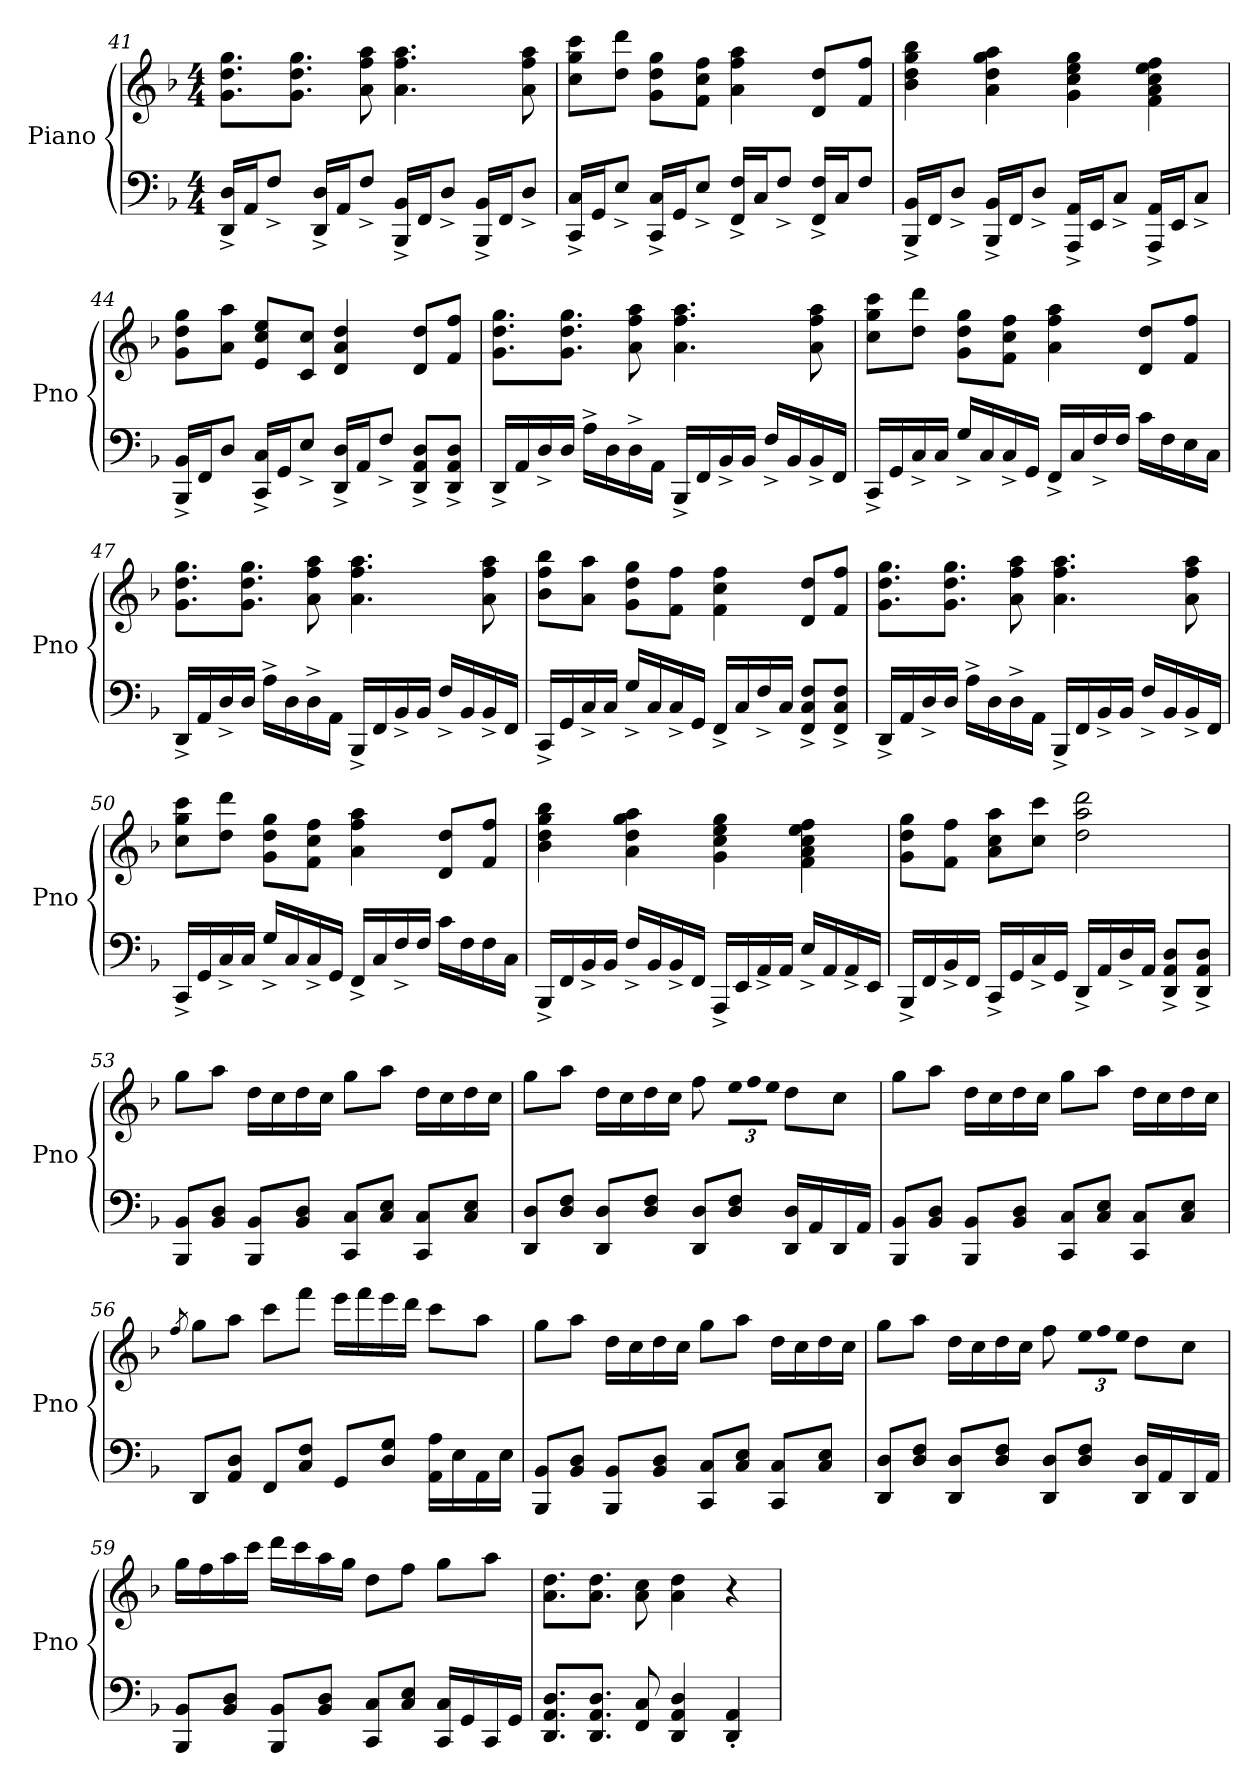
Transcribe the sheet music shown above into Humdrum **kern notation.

**kern	**kern
*part1	*part1
*staff2	*staff1
*I"Piano	*
*I'Pno	*
*clefF4	*clefG2
*k[b-]	*k[b-]
*d:	*d:
*M4/4	*M4/4
=41	=41
16DD^ 16D^L	8.g 8.dd 8.ggL
16AA	.
8F^J	.
.	8.g 8.dd 8.ggJ
16DD^ 16D^L	.
16AA	.
8F^J	8a 8ff 8aa
16BBB-^ 16BB-^L	4.a 4.ff 4.aa
16FF	.
8D^J	.
16BBB-^ 16BB-^L	.
16FF	.
8D^J	8a 8ff 8aa
=42	=42
16CC^ 16C^L	8cc 8gg 8cccL
16GG	.
8E^J	8dd 8dddJ
16CC^ 16C^L	8g 8dd 8ggL
16GG	.
8E^J	8f 8cc 8ffJ
16FF^ 16F^L	4a 4ff 4aa
16C	.
8F^J	.
16FF^ 16F^L	8d 8ddL
16C	.
8FJ	8f 8ffJ
=43	=43
16BBB-^ 16BB-^L	4b- 4dd 4gg 4bb-
16FF	.
8D^J	.
16BBB-^ 16BB-^L	4a 4dd 4gg 4aa
16FF	.
8D^J	.
16AAA^ 16AA^L	4g 4cc 4ee 4gg
16EE	.
8C^J	.
16AAA^ 16AA^L	4f 4a 4cc 4ee 4ff
16EE	.
8C^J	.
=44	=44
16BBB-^ 16BB-^L	8g 8dd 8ggL
16FF	.
8DJ	8a 8aaJ
16CC^ 16C^L	8e 8cc 8eeL
16GG	.
8E^J	8c 8ccJ
16DD^ 16D^L	4d 4a 4dd
16AA	.
8F^J	.
8DD^ 8AA^ 8D^L	8d 8ddL
8DD^ 8AA^ 8D^J	8f 8ffJ
=45	=45
16DD^L	8.g 8.dd 8.ggL
16AA	.
16D^	.
16DJ	8.g 8.dd 8.ggJ
16A^L	.
16D	.
16D^	8a 8ff 8aa
16AAJ	.
16BBB-^L	4.a 4.ff 4.aa
16FF	.
16BB-^	.
16BB-J	.
16F^L	.
16BB-	.
16BB-^	8a 8ff 8aa
16FFJ	.
=46	=46
16CC^L	8cc 8gg 8cccL
16GG	.
16C^	8dd 8dddJ
16CJ	.
16G^L	8g 8dd 8ggL
16C	.
16C^	8f 8cc 8ffJ
16GGJ	.
16FF^L	4a 4ff 4aa
16C	.
16F^	.
16FJ	.
16cL	8d 8ddL
16F	.
16E	8f 8ffJ
16CJ	.
=47	=47
16DD^L	8.g 8.dd 8.ggL
16AA	.
16D^	.
16DJ	8.g 8.dd 8.ggJ
16A^L	.
16D	.
16D^	8a 8ff 8aa
16AAJ	.
16BBB-^L	4.a 4.ff 4.aa
16FF	.
16BB-^	.
16BB-J	.
16F^L	.
16BB-	.
16BB-^	8a 8ff 8aa
16FFJ	.
=48	=48
16CC^L	8b- 8ff 8bb-L
16GG	.
16C^	8a 8aaJ
16CJ	.
16G^L	8g 8dd 8ggL
16C	.
16C^	8f 8ffJ
16GGJ	.
16FF^L	4f 4cc 4ff
16C	.
16F^	.
16CJ	.
8FF^ 8C^ 8F^L	8d 8ddL
8FF^ 8C^ 8F^J	8f 8ffJ
=49	=49
16DD^L	8.g 8.dd 8.ggL
16AA	.
16D^	.
16DJ	8.g 8.dd 8.ggJ
16A^L	.
16D	.
16D^	8a 8ff 8aa
16AAJ	.
16BBB-^L	4.a 4.ff 4.aa
16FF	.
16BB-^	.
16BB-J	.
16F^L	.
16BB-	.
16BB-^	8a 8ff 8aa
16FFJ	.
=50	=50
16CC^L	8cc 8gg 8cccL
16GG	.
16C^	8dd 8dddJ
16CJ	.
16G^L	8g 8dd 8ggL
16C	.
16C^	8f 8cc 8ffJ
16GGJ	.
16FF^L	4a 4ff 4aa
16C	.
16F^	.
16FJ	.
16cL	8d 8ddL
16F	.
16F	8f 8ffJ
16CJ	.
=51	=51
16BBB-^L	4b- 4dd 4gg 4bb-
16FF	.
16BB-^	.
16BB-J	.
16F^L	4a 4dd 4gg 4aa
16BB-	.
16BB-^	.
16FFJ	.
16AAA^L	4g 4cc 4ee 4gg
16EE	.
16AA^	.
16AAJ	.
16E^L	4f 4a 4cc 4ee 4ff
16AA	.
16AA^	.
16EEJ	.
=52	=52
16BBB-^L	8g 8dd 8ggL
16FF	.
16BB-^	8f 8ffJ
16FFJ	.
16CC^L	8a 8cc 8aaL
16GG	.
16C^	8cc 8cccJ
16GGJ	.
16DD^L	2dd 2aa 2ddd
16AA	.
16D^	.
16AAJ	.
8DD^ 8AA^ 8D^L	.
8DD^ 8AA^ 8D^J	.
=53	=53
8BBB- 8BB-L	8ggL
8BB- 8DJ	8aaJ
8BBB- 8BB-L	16ddL
.	16cc
8BB- 8DJ	16dd
.	16ccJ
8CC 8CL	8ggL
8C 8EJ	8aaJ
8CC 8CL	16ddL
.	16cc
8C 8EJ	16dd
.	16ccJ
=54	=54
8DD 8DL	8ggL
8D 8FJ	8aaJ
8DD 8DL	16ddL
.	16cc
8D 8FJ	16dd
.	16ccJ
8DD 8DL	8ff
!	!LO:N:vis=16
8D 8FJ	24eeL
!	!LO:N:vis=16
.	24ff
!	!LO:N:vis=16
.	24eeJ
16DD 16DL	8ddL
16AA	.
16DD	8ccJ
16AAJ	.
=55	=55
8BBB- 8BB-L	8ggL
8BB- 8DJ	8aaJ
8BBB- 8BB-L	16ddL
.	16cc
8BB- 8DJ	16dd
.	16ccJ
8CC 8CL	8ggL
8C 8EJ	8aaJ
8CC 8CL	16ddL
.	16cc
8C 8EJ	16dd
.	16ccJ
=56	=56
.	8qffL
8DDL	8ggL
8AA 8DJ	8aaJ
8FFL	8cccL
8C 8FJ	8fffJ
8GGL	16eeeL
.	16fff
8D 8GJ	16eee
.	16dddJ
16AA 16AL	8cccL
16E	.
16AA	8aaJ
16EJ	.
=57	=57
8BBB- 8BB-L	8ggL
8BB- 8DJ	8aaJ
8BBB- 8BB-L	16ddL
.	16cc
8BB- 8DJ	16dd
.	16ccJ
8CC 8CL	8ggL
8C 8EJ	8aaJ
8CC 8CL	16ddL
.	16cc
8C 8EJ	16dd
.	16ccJ
=58	=58
8DD 8DL	8ggL
8D 8FJ	8aaJ
8DD 8DL	16ddL
.	16cc
8D 8FJ	16dd
.	16ccJ
8DD 8DL	8ff
!	!LO:N:vis=16
8D 8FJ	24eeL
!	!LO:N:vis=16
.	24ff
!	!LO:N:vis=16
.	24eeJ
16DD 16DL	8ddL
16AA	.
16DD	8ccJ
16AAJ	.
=59	=59
8BBB- 8BB-L	16ggL
.	16ff
8BB- 8DJ	16aa
.	16cccJ
8BBB- 8BB-L	16dddL
.	16ccc
8BB- 8DJ	16aa
.	16ggJ
8CC 8CL	8ddL
8C 8EJ	8ffJ
16CC 16CL	8ggL
16GG	.
16CC	8aaJ
16GGJ	.
=60	=60
8.DD 8.AA 8.DL	8.a 8.ddL
8.DD 8.AA 8.DJ	8.a 8.ddJ
8FF 8C	8a 8cc
4DD 4AA 4D	4a 4dd
4DD' 4AA'	4r
=	=
*-	*-
